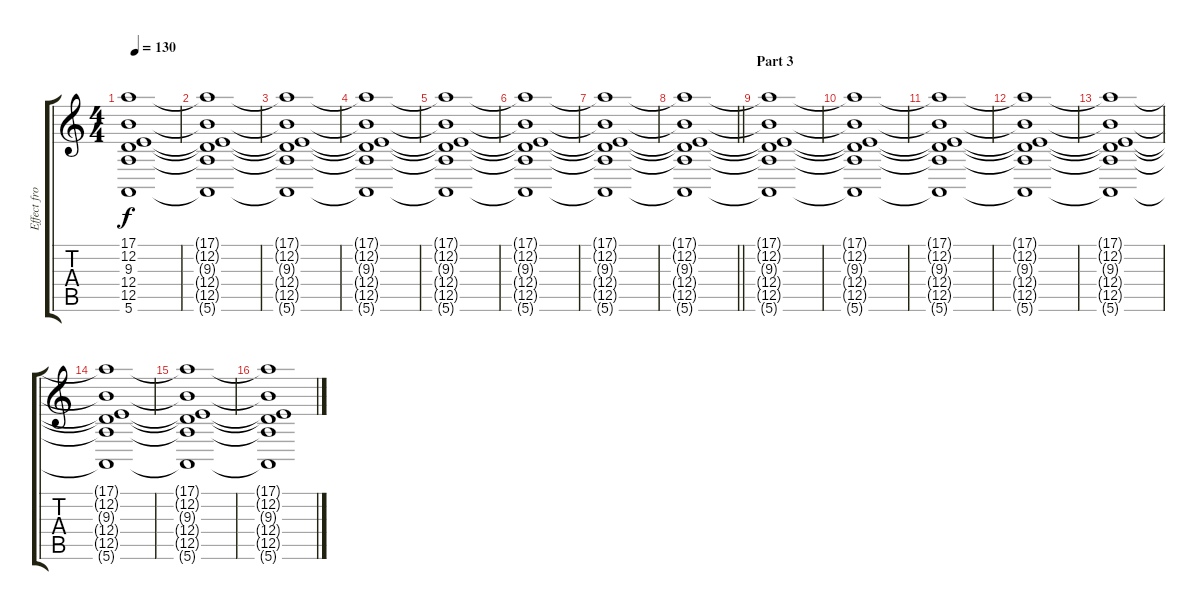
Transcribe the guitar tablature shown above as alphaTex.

\track ("Effect from Weird Intro..." "Effect fro") {instrument stringensemble2}
\staff {score tabs}
\tuning (E4 B3 G3 D3 A2 E2) {hide}
\ts (4 4)
\tempo 130
\clef g2
\ks c
(17.1{t} 12.2{t} 9.3{t} 12.4{t} 12.5{t} 5.6{t}).1{dy f} |
(17.1{t} 12.2{t} 9.3{t} 12.4{t} 12.5{t} 5.6{t}).1 |
(17.1{t} 12.2{t} 9.3{t} 12.4{t} 12.5{t} 5.6{t}).1 |
(17.1{t} 12.2{t} 9.3{t} 12.4{t} 12.5{t} 5.6{t}).1 |
(17.1{t} 12.2{t} 9.3{t} 12.4{t} 12.5{t} 5.6{t}).1 |
(17.1{t} 12.2{t} 9.3{t} 12.4{t} 12.5{t} 5.6{t}).1 |
(17.1{t} 12.2{t} 9.3{t} 12.4{t} 12.5{t} 5.6{t}).1 |
\barLineRight lightlight
(17.1{t} 12.2{t} 9.3{t} 12.4{t} 12.5{t} 5.6{t}).1 |
\section ("" "Part 3")
(17.1{t} 12.2{t} 9.3{t} 12.4{t} 12.5{t} 5.6{t}).1 |
(17.1{t} 12.2{t} 9.3{t} 12.4{t} 12.5{t} 5.6{t}).1 |
(17.1{t} 12.2{t} 9.3{t} 12.4{t} 12.5{t} 5.6{t}).1 |
(17.1{t} 12.2{t} 9.3{t} 12.4{t} 12.5{t} 5.6{t}).1 |
(17.1{t} 12.2{t} 9.3{t} 12.4{t} 12.5{t} 5.6{t}).1 |
(17.1{t} 12.2{t} 9.3{t} 12.4{t} 12.5{t} 5.6{t}).1 |
(17.1{t} 12.2{t} 9.3{t} 12.4{t} 12.5{t} 5.6{t}).1 |
(17.1{t} 12.2{t} 9.3{t} 12.4{t} 12.5{t} 5.6{t}).1
